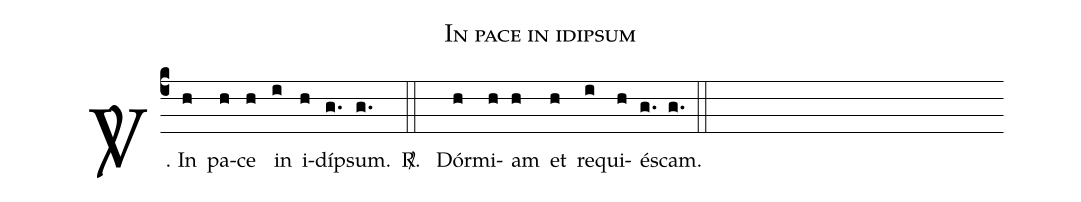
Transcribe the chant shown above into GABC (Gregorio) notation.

name: In pace in idipsum;
%%
(c4)

<sp>V/</sp>. {In}(h) pa(h)ce(h) in(i) i(h)díp(g.)sum.(g.) <sp>R/</sp>. (::)
Dór(h)mi(h)am(h) et(h) re(i)qui(h)é(g.)scam.(g.) (::)
